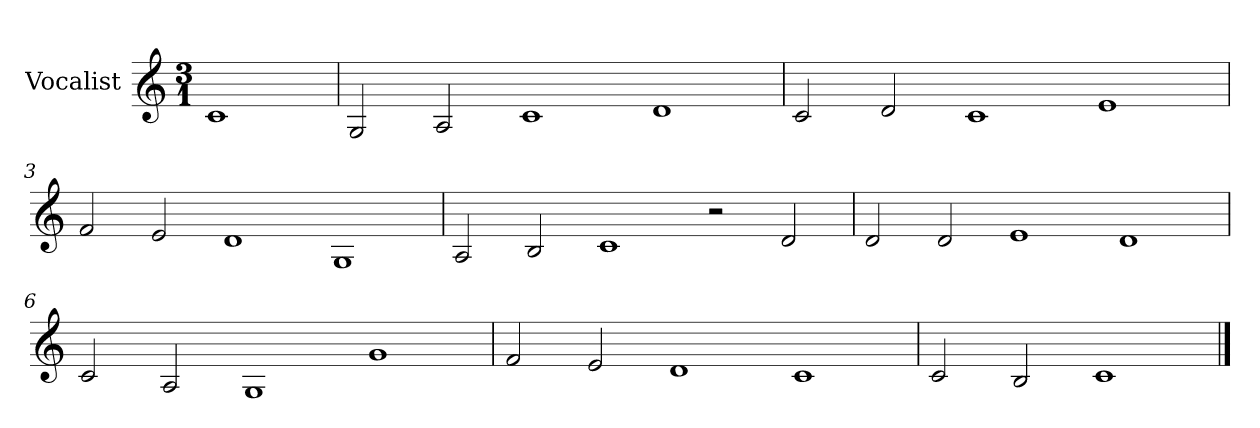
**kern
*part1
*staff1
*I"Vocalist
*k[]
*C:
*M3/1
=
1c
=1
2G
2A
1c
1d
=2
2c
2d
1c
1e
=3
2f
2e
1d
1G
=4
2A
2B
1c
2r
2d
=5
2d
2d
1e
1d
=6
2c
2A
1G
1g
=7
2f
2e
1d
1c
=8
2c
2B
1c
==
*-
